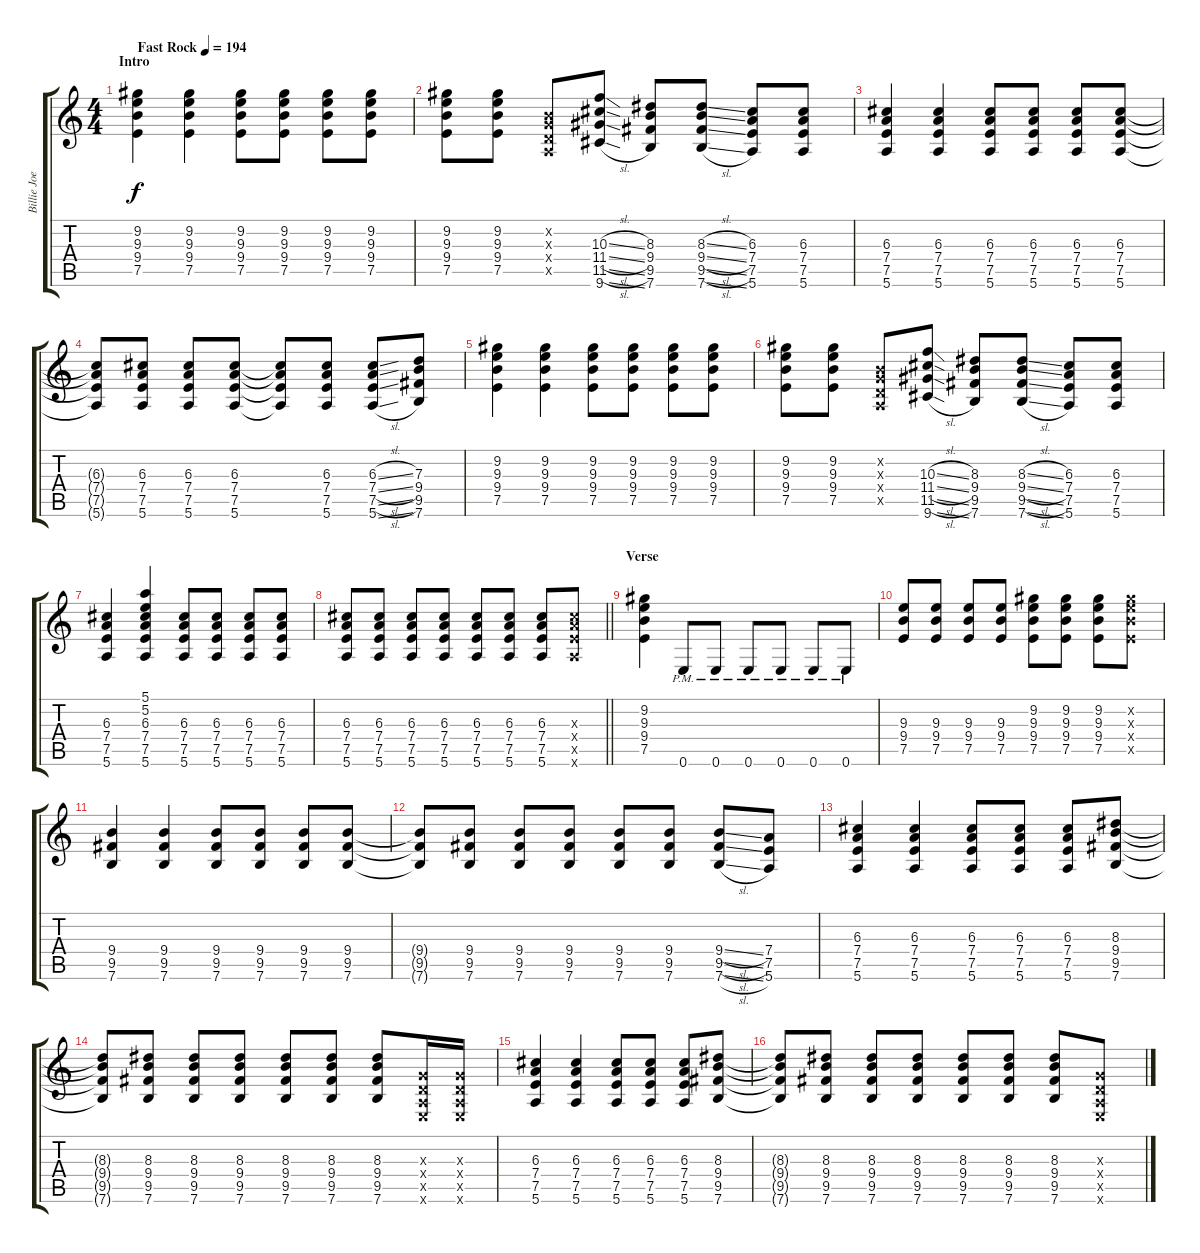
\track ("Billie Joe (Guitar)" "Billie Joe") {instrument distortionguitar}
\staff {score tabs}
\tuning (E4 B3 G3 D3 A2 E2) {hide}
\ts (4 4)
\section ("" "Intro")
\tempo (194 "Fast Rock")
\clef g2
\ks c
(9.2 9.3 9.4 7.5).4{dy f instrument distortionguitar} (9.2 9.3 9.4 7.5).4 (9.2 9.3 9.4 7.5).8 (9.2 9.3 9.4 7.5).8 (9.2 9.3 9.4 7.5).8 (9.2 9.3 9.4 7.5).8 |
(9.2 9.3 9.4 7.5).8 (9.2 9.3 9.4 7.5).8 (0.2{x} 0.3{x} 0.4{x} 0.5{x}).8 (10.3{sl} 11.4{sl} 11.5{sl} 9.6{sl}).8 (8.3 9.4 9.5 7.6).8 (8.3{sl} 9.4{sl} 9.5{sl} 7.6{sl}).8 (6.3 7.4 7.5 5.6).8 (6.3 7.4 7.5 5.6).8 |
(6.3 7.4 7.5 5.6).4 (6.3 7.4 7.5 5.6).4 (6.3 7.4 7.5 5.6).8 (6.3 7.4 7.5 5.6).8 (6.3 7.4 7.5 5.6).8 (6.3 7.4 7.5 5.6).8 |
(6.3{t} 7.4{t} 7.5{t} 5.6{t}).8 (6.3 7.4 7.5 5.6).8 (6.3 7.4 7.5 5.6).8 (6.3 7.4 7.5 5.6).8 (6.3{t} 7.4{t} 7.5{t} 5.6{t}).8 (6.3 7.4 7.5 5.6).8 (6.3{sl} 7.4{sl} 7.5{sl} 5.6{sl}).8 (7.3 9.4 9.5 7.6).8 |
(9.2 9.3 9.4 7.5).4 (9.2 9.3 9.4 7.5).4 (9.2 9.3 9.4 7.5).8 (9.2 9.3 9.4 7.5).8 (9.2 9.3 9.4 7.5).8 (9.2 9.3 9.4 7.5).8 |
(9.2 9.3 9.4 7.5).8 (9.2 9.3 9.4 7.5).8 (0.2{x} 0.3{x} 0.4{x} 0.5{x}).8 (10.3{sl} 11.4{sl} 11.5{sl} 9.6{sl}).8 (8.3 9.4 9.5 7.6).8 (8.3{sl} 9.4{sl} 9.5{sl} 7.6{sl}).8 (6.3 7.4 7.5 5.6).8 (6.3 7.4 7.5 5.6).8 |
(6.3 7.4 7.5 5.6).4 (5.1 5.2 6.3 7.4 7.5 5.6).4 (6.3 7.4 7.5 5.6).8 (6.3 7.4 7.5 5.6).8 (6.3 7.4 7.5 5.6).8 (6.3 7.4 7.5 5.6).8 |
\barLineRight lightlight
(6.3 7.4 7.5 5.6).8 (6.3 7.4 7.5 5.6).8 (6.3 7.4 7.5 5.6).8 (6.3 7.4 7.5 5.6).8 (6.3 7.4 7.5 5.6).8 (6.3 7.4 7.5 5.6).8 (6.3 7.4 7.5 5.6).8 (6.3{x} 7.4{x} 7.5{x} 5.6{x}).8 |
\section ("" "Verse")
(9.2 9.3 9.4 7.5).4 0.6{pm}.8 0.6{pm}.8 0.6{pm}.8 0.6{pm}.8 0.6{pm}.8 0.6{pm}.8 |
(9.3 9.4 7.5).8 (9.3 9.4 7.5).8 (9.3 9.4 7.5).8 (9.3 9.4 7.5).8 (9.2 9.3 9.4 7.5).8 (9.2 9.3 9.4 7.5).8 (9.2 9.3 9.4 7.5).8 (9.2{x} 9.3{x} 9.4{x} 7.5{x}).8 |
(9.4 9.5 7.6).4 (9.4 9.5 7.6).4 (9.4 9.5 7.6).8 (9.4 9.5 7.6).8 (9.4 9.5 7.6).8 (9.4 9.5 7.6).8 |
(9.4{t} 9.5{t} 7.6{t}).8 (9.4 9.5 7.6).8 (9.4 9.5 7.6).8 (9.4 9.5 7.6).8 (9.4 9.5 7.6).8 (9.4 9.5 7.6).8 (9.4{sl} 9.5{sl} 7.6{sl}).8 (7.4 7.5 5.6).8 |
(6.3 7.4 7.5 5.6).4 (6.3 7.4 7.5 5.6).4 (6.3 7.4 7.5 5.6).8 (6.3 7.4 7.5 5.6).8 (6.3 7.4 7.5 5.6).8 (8.3 9.4 9.5 7.6).8 |
(8.3{t} 9.4{t} 9.5{t} 7.6{t}).8 (8.3 9.4 9.5 7.6).8 (8.3 9.4 9.5 7.6).8 (8.3 9.4 9.5 7.6).8 (8.3 9.4 9.5 7.6).8 (8.3 9.4 9.5 7.6).8 (8.3 9.4 9.5 7.6).8 (0.3{x} 0.4{x} 0.5{x} 0.6{x}).16 (0.3{x} 0.4{x} 0.5{x} 0.6{x}).16 |
(6.3 7.4 7.5 5.6).4 (6.3 7.4 7.5 5.6).4 (6.3 7.4 7.5 5.6).8 (6.3 7.4 7.5 5.6).8 (6.3 7.4 7.5 5.6).8 (8.3 9.4 9.5 7.6).8 |
(8.3{t} 9.4{t} 9.5{t} 7.6{t}).8 (8.3 9.4 9.5 7.6).8 (8.3 9.4 9.5 7.6).8 (8.3 9.4 9.5 7.6).8 (8.3 9.4 9.5 7.6).8 (8.3 9.4 9.5 7.6).8 (8.3 9.4 9.5 7.6).8 (0.3{x} 0.4{x} 0.5{x} 0.6{x}).8
